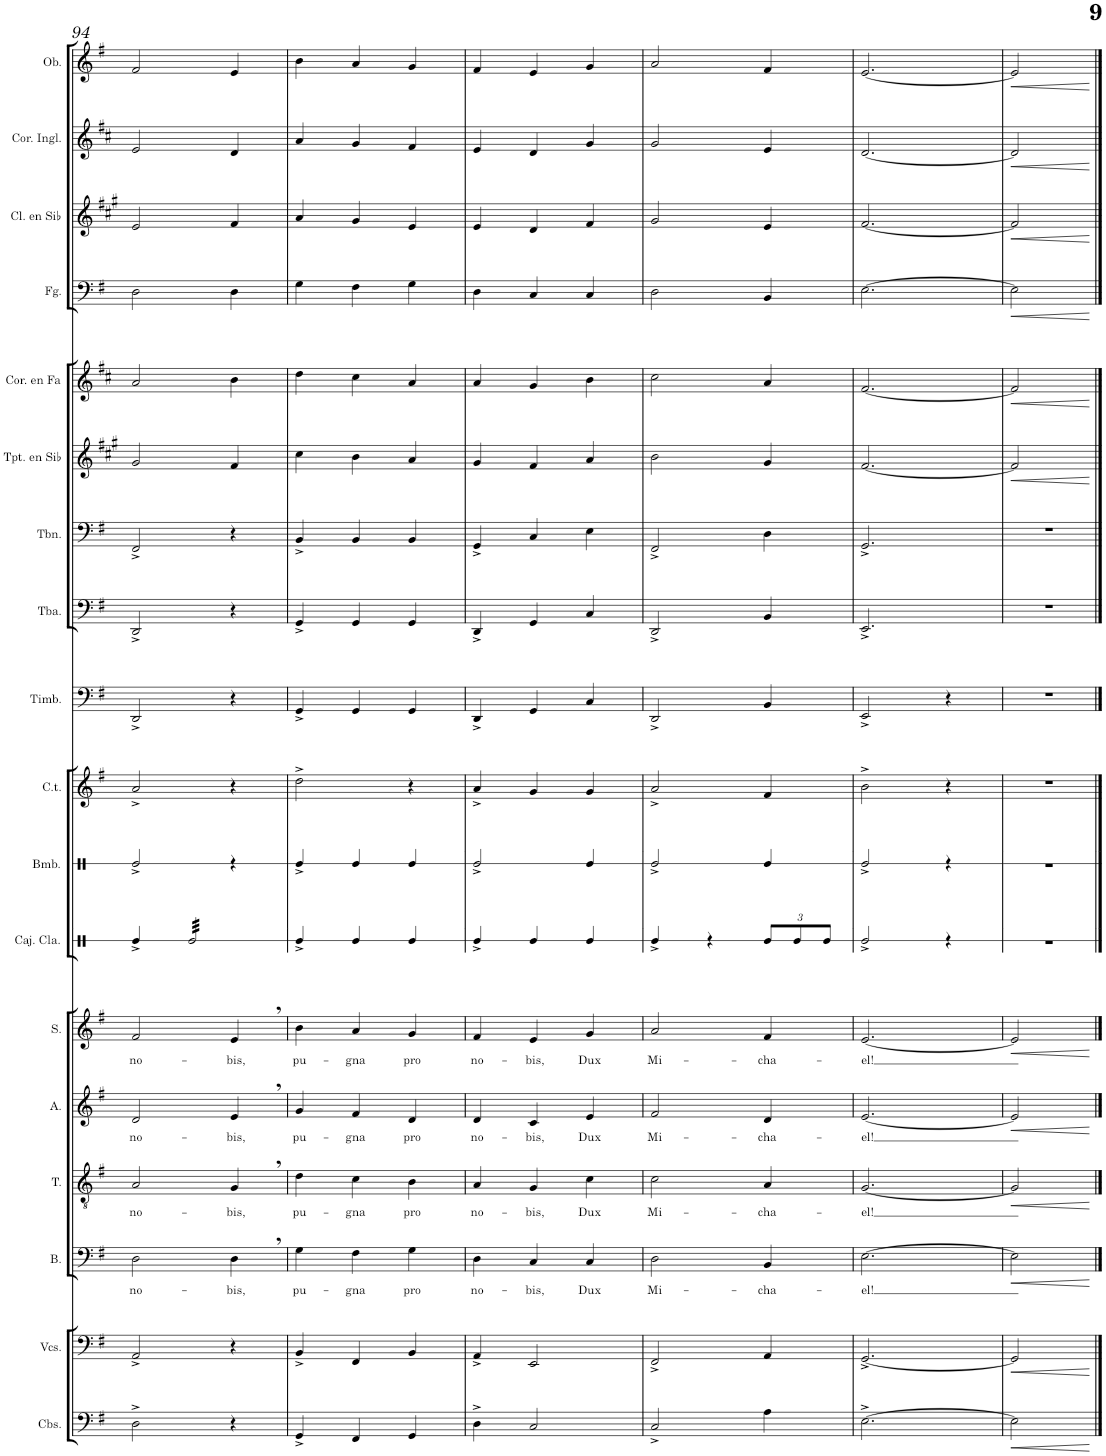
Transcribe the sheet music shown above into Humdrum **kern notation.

**kern	**dynam	**kern	**dynam	**kern	**text	**dynam	**kern	**text	**dynam	**kern	**text	**dynam	**kern	**text	**dynam	**kern	**kern	**kern	**kern	**kern	**kern	**kern	**dynam	**kern	**dynam	**kern	**dynam	**kern	**dynam	**kern	**dynam	**kern	**dynam
*part18	*part18	*part17	*part17	*part16	*part16	*part16	*part15	*part15	*part15	*part14	*part14	*part14	*part13	*part13	*part13	*part12	*part11	*part10	*part9	*part8	*part7	*part6	*part6	*part5	*part5	*part4	*part4	*part3	*part3	*part2	*part2	*part1	*part1
*staff18	*staff18	*staff17	*staff17	*staff16	*staff16	*staff16	*staff15	*staff15	*staff15	*staff14	*staff14	*staff14	*staff13	*staff13	*staff13	*staff12	*staff11	*staff10	*staff9	*staff8	*staff7	*staff6	*staff6	*staff5	*staff5	*staff4	*staff4	*staff3	*staff3	*staff2	*staff2	*staff1	*staff1
*I"Contrabajos	*	*I"Violonchelos	*	*I"Bajo	*	*	*I"Tenor	*	*	*I"Alto	*	*	*I"Soprano	*	*	*I"Caja clara	*I"Bombo	*I"Campanas tubulares	*I"Timbales	*I"Tuba	*I"Trombón	*I"Trompeta en Sib	*	*I"Corno en Fa	*	*I"Fagot	*	*I"Clarinete en Sib	*	*I"Corno inglés	*	*I"Oboe	*
*I'Cbs.	*	*I'Vcs.	*	*I'B.	*	*	*I'T.	*	*	*I'A.	*	*	*I'S.	*	*	*I'Caj. Cla.	*I'Bmb.	*I'C.t.	*I'Timb.	*I'Tba.	*I'Tbn.	*I'Tpt. en Sib	*	*I'Cor. en Fa	*	*I'Fg.	*	*I'Cl. en Sib	*	*I'Cor. Ingl.	*	*I'Ob.	*
!!LO:PB:g=z
*clefF4	*	*clefF4	*	*clefF4	*	*	*clefGv2	*	*	*clefG2	*	*	*clefG2	*	*	*clefX	*clefX	*clefG2	*clefF4	*clefF4	*clefF4	*clefG2	*	*clefG2	*	*clefF4	*	*clefG2	*	*clefG2	*	*clefG2	*
*Trd7c12	*	*	*	*	*	*	*	*	*	*	*	*	*	*	*	*	*	*	*	*	*	*Trd1c2	*	*Trd4c7	*	*	*	*Trd1c2	*	*Trd4c7	*	*	*
*k[f#]	*	*k[f#]	*	*k[f#]	*	*	*k[f#]	*	*	*k[f#]	*	*	*k[f#]	*	*	*k[]	*k[]	*k[f#]	*k[f#]	*k[f#]	*k[f#]	*k[f#c#g#]	*	*k[f#c#]	*	*k[f#]	*	*k[f#c#g#]	*	*k[f#c#]	*	*k[f#]	*
*M3/4	*	*M3/4	*	*M3/4	*	*	*M3/4	*	*	*M3/4	*	*	*M3/4	*	*	*M3/4	*M3/4	*M3/4	*M3/4	*M3/4	*M3/4	*M3/4	*	*M3/4	*	*M3/4	*	*M3/4	*	*M3/4	*	*M3/4	*
=94	=94	=94	=94	=94	=94	=94	=94	=94	=94	=94	=94	=94	=94	=94	=94	=94	=94	=94	=94	=94	=94	=94	=94	=94	=94	=94	=94	=94	=94	=94	=94	=94	=94
!	!	!	!	!	!LO:LY:b	!	!	!LO:LY:b	!	!	!LO:LY:b	!	!	!LO:LY:b	!	!	!	!	!	!	!	!	!	!	!	!	!	!	!	!	!	!	!
2D^\	.	2AA^/	.	2D\	no-	.	2A/	no-	.	2d/	no-	.	2f#/	no-	.	4Re^/	2Re^/	2a^/	2DD^/	2DD^/	2FF#^/	2g#/	.	2a/	.	2D\	.	2e/	.	2e/	.	2f#/	.
*	*	*	*	*	*	*	*	*	*	*	*	*	*	*	*	*tremolo	*	*	*	*	*	*	*	*	*	*	*	*	*	*	*	*	*
.	.	.	.	.	.	.	.	.	.	.	.	.	.	.	.	32Re/LLL	.	.	.	.	.	.	.	.	.	.	.	.	.	.	.	.	.
.	.	.	.	.	.	.	.	.	.	.	.	.	.	.	.	32Re/	.	.	.	.	.	.	.	.	.	.	.	.	.	.	.	.	.
.	.	.	.	.	.	.	.	.	.	.	.	.	.	.	.	32Re/	.	.	.	.	.	.	.	.	.	.	.	.	.	.	.	.	.
.	.	.	.	.	.	.	.	.	.	.	.	.	.	.	.	32Re/	.	.	.	.	.	.	.	.	.	.	.	.	.	.	.	.	.
.	.	.	.	.	.	.	.	.	.	.	.	.	.	.	.	32Re/	.	.	.	.	.	.	.	.	.	.	.	.	.	.	.	.	.
.	.	.	.	.	.	.	.	.	.	.	.	.	.	.	.	32Re/	.	.	.	.	.	.	.	.	.	.	.	.	.	.	.	.	.
.	.	.	.	.	.	.	.	.	.	.	.	.	.	.	.	32Re/	.	.	.	.	.	.	.	.	.	.	.	.	.	.	.	.	.
.	.	.	.	.	.	.	.	.	.	.	.	.	.	.	.	32Re/	.	.	.	.	.	.	.	.	.	.	.	.	.	.	.	.	.
!	!	!	!	!	!LO:LY:b	!	!	!LO:LY:b	!	!	!LO:LY:b	!	!	!LO:LY:b	!	!	!	!	!	!	!	!	!	!	!	!	!	!	!	!	!	!	!
4r	.	4r	.	4D,\	-bis,	.	4G,/	-bis,	.	4e,/	-bis,	.	4e,/	-bis,	.	32Re/	4r	4r	4r	4r	4r	4f#/	.	4b\	.	4D\	.	4f#/	.	4d/	.	4e/	.
.	.	.	.	.	.	.	.	.	.	.	.	.	.	.	.	32Re/	.	.	.	.	.	.	.	.	.	.	.	.	.	.	.	.	.
.	.	.	.	.	.	.	.	.	.	.	.	.	.	.	.	32Re/	.	.	.	.	.	.	.	.	.	.	.	.	.	.	.	.	.
.	.	.	.	.	.	.	.	.	.	.	.	.	.	.	.	32Re/	.	.	.	.	.	.	.	.	.	.	.	.	.	.	.	.	.
.	.	.	.	.	.	.	.	.	.	.	.	.	.	.	.	32Re/	.	.	.	.	.	.	.	.	.	.	.	.	.	.	.	.	.
.	.	.	.	.	.	.	.	.	.	.	.	.	.	.	.	32Re/	.	.	.	.	.	.	.	.	.	.	.	.	.	.	.	.	.
.	.	.	.	.	.	.	.	.	.	.	.	.	.	.	.	32Re/	.	.	.	.	.	.	.	.	.	.	.	.	.	.	.	.	.
.	.	.	.	.	.	.	.	.	.	.	.	.	.	.	.	32Re/JJJ	.	.	.	.	.	.	.	.	.	.	.	.	.	.	.	.	.
*	*	*	*	*	*	*	*	*	*	*	*	*	*	*	*	*Xtremolo	*	*	*	*	*	*	*	*	*	*	*	*	*	*	*	*	*
=95	=95	=95	=95	=95	=95	=95	=95	=95	=95	=95	=95	=95	=95	=95	=95	=95	=95	=95	=95	=95	=95	=95	=95	=95	=95	=95	=95	=95	=95	=95	=95	=95	=95
!	!	!	!	!	!LO:LY:b	!	!	!LO:LY:b	!	!	!LO:LY:b	!	!	!LO:LY:b	!	!	!	!	!	!	!	!	!	!	!	!	!	!	!	!	!	!	!
4GG^/	.	4BB^/	.	4G\	pu-	.	4d\	pu-	.	4g/	pu-	.	4b\	pu-	.	4Re^/	4Re^/	2dd^\	4GG^/	4GG^/	4BB^/	4cc#\	.	4dd\	.	4G\	.	4a/	.	4a/	.	4b\	.
!	!	!	!	!	!LO:LY:b	!	!	!LO:LY:b	!	!	!LO:LY:b	!	!	!LO:LY:b	!	!	!	!	!	!	!	!	!	!	!	!	!	!	!	!	!	!	!
4FF#/	.	4FF#/	.	4F#\	-gna	.	4c\	-gna	.	4f#/	-gna	.	4a/	-gna	.	4Re/	4Re/	.	4GG/	4GG/	4BB/	4b\	.	4cc#\	.	4F#\	.	4g#/	.	4g/	.	4a/	.
!	!	!	!	!	!LO:LY:b	!	!	!LO:LY:b	!	!	!LO:LY:b	!	!	!LO:LY:b	!	!	!	!	!	!	!	!	!	!	!	!	!	!	!	!	!	!	!
4GG/	.	4BB/	.	4G\	pro	.	4B\	pro	.	4d/	pro	.	4g/	pro	.	4Re/	4Re/	4r	4GG/	4GG/	4BB/	4a/	.	4a/	.	4G\	.	4e/	.	4f#/	.	4g/	.
=96	=96	=96	=96	=96	=96	=96	=96	=96	=96	=96	=96	=96	=96	=96	=96	=96	=96	=96	=96	=96	=96	=96	=96	=96	=96	=96	=96	=96	=96	=96	=96	=96	=96
!	!	!	!	!	!LO:LY:b	!	!	!LO:LY:b	!	!	!LO:LY:b	!	!	!LO:LY:b	!	!	!	!	!	!	!	!	!	!	!	!	!	!	!	!	!	!	!
4D^\	.	4AA^/	.	4D\	no-	.	4A/	no-	.	4d/	no-	.	4f#/	no-	.	4Re^/	2Re^/	4a^/	4DD^/	4DD^/	4GG^/	4g#/	.	4a/	.	4D\	.	4e/	.	4e/	.	4f#/	.
!	!	!	!	!	!LO:LY:b	!	!	!LO:LY:b	!	!	!LO:LY:b	!	!	!LO:LY:b	!	!	!	!	!	!	!	!	!	!	!	!	!	!	!	!	!	!	!
2C/	.	2EE/	.	4C/	-bis,	.	4G/	-bis,	.	4c/	-bis,	.	4e/	-bis,	.	4Re/	.	4g/	4GG/	4GG/	4C/	4f#/	.	4g/	.	4C/	.	4d/	.	4d/	.	4e/	.
!	!	!	!	!	!LO:LY:b	!	!	!LO:LY:b	!	!	!LO:LY:b	!	!	!LO:LY:b	!	!	!	!	!	!	!	!	!	!	!	!	!	!	!	!	!	!	!
.	.	.	.	4C/	Dux	.	4c\	Dux	.	4e/	Dux	.	4g/	Dux	.	4Re/	4Re/	4g/	4C/	4C/	4E\	4a/	.	4b\	.	4C/	.	4f#/	.	4g/	.	4g/	.
=97	=97	=97	=97	=97	=97	=97	=97	=97	=97	=97	=97	=97	=97	=97	=97	=97	=97	=97	=97	=97	=97	=97	=97	=97	=97	=97	=97	=97	=97	=97	=97	=97	=97
!	!	!	!	!	!LO:LY:b	!	!	!LO:LY:b	!	!	!LO:LY:b	!	!	!LO:LY:b	!	!	!	!	!	!	!	!	!	!	!	!	!	!	!	!	!	!	!
2C^/	.	2FF#^/	.	2D\	Mi-	.	2c\	Mi-	.	2f#/	Mi-	.	2a/	Mi-	.	4Re^/	2Re^/	2a^/	2DD^/	2DD^/	2FF#^/	2b\	.	2cc#\	.	2D\	.	2g#/	.	2g/	.	2a/	.
.	.	.	.	.	.	.	.	.	.	.	.	.	.	.	.	4r	.	.	.	.	.	.	.	.	.	.	.	.	.	.	.	.	.
!	!	!	!	!	!LO:LY:b	!	!	!LO:LY:b	!	!	!LO:LY:b	!	!	!LO:LY:b	!	!	!	!	!	!	!	!	!	!	!	!	!	!	!	!	!	!	!
*	*	*	*	*	*	*	*	*	*	*	*	*	*	*	*	*Xbrackettup	*	*	*	*	*	*	*	*	*	*	*	*	*	*	*	*	*
4A\	.	4AA/	.	4BB/	-cha-	.	4A/	-cha-	.	4d/	-cha-	.	4f#/	-cha-	.	12Re/L	4Re/	4f#/	4BB/	4BB/	4D\	4g#/	.	4a/	.	4BB/	.	4e/	.	4e/	.	4f#/	.
.	.	.	.	.	.	.	.	.	.	.	.	.	.	.	.	12Re/	.	.	.	.	.	.	.	.	.	.	.	.	.	.	.	.	.
.	.	.	.	.	.	.	.	.	.	.	.	.	.	.	.	12Re/J	.	.	.	.	.	.	.	.	.	.	.	.	.	.	.	.	.
=98	=98	=98	=98	=98	=98	=98	=98	=98	=98	=98	=98	=98	=98	=98	=98	=98	=98	=98	=98	=98	=98	=98	=98	=98	=98	=98	=98	=98	=98	=98	=98	=98	=98
!	!	!	!	!	!LO:LY:b	!	!	!LO:LY:b	!	!	!LO:LY:b	!	!	!LO:LY:b	!	!	!	!	!	!	!	!	!	!	!	!	!	!	!	!	!	!	!
[2.E^\	.	[2.GG^/	.	[2.E\	-el!	.	[2.G/	-el!	.	[2.e/	-el!	.	[2.e/	-el!	.	2Re^/	2Re^/	2b^\	2EE^/	2.EE^/	2.GG^/	[2.f#/	.	[2.f#/	.	[2.E\	.	[2.f#/	.	[2.d/	.	[2.e/	.
.	.	.	.	.	.	.	.	.	.	.	.	.	.	.	.	4r	4r	4r	4r	.	.	.	.	.	.	.	.	.	.	.	.	.	.
=99	=99	=99	=99	=99	=99	=99	=99	=99	=99	=99	=99	=99	=99	=99	=99	=99	=99	=99	=99	=99	=99	=99	=99	=99	=99	=99	=99	=99	=99	=99	=99	=99	=99
!	!LO:HP:b	!	!LO:HP:b	!	!	!LO:HP:b	!	!	!LO:HP:b	!	!	!LO:HP:b	!	!	!LO:HP:b	!	!	!	!	!	!	!	!LO:HP:b	!	!LO:HP:b	!	!LO:HP:b	!	!LO:HP:b	!	!LO:HP:b	!	!LO:HP:b
2E\]	<	2GG/]	<	2E\]	.	<	2G/]	.	<	2e/]	.	<	2e/]	.	<	2.r	2.r	2.r	2.r	2.r	2.r	2f#/]	<	2f#/]	<	2E\]	<	2f#/]	<	2d/]	<	2e/]	<
4ryy	[	4ryy	[	4ryy	.	[	4ryy	.	[	4ryy	.	[	4ryy	.	[	.	.	.	.	.	.	4ryy	[	4ryy	[	4ryy	[	4ryy	[	4ryy	[	4ryy	[
==	==	==	==	==	==	==	==	==	==	==	==	==	==	==	==	==	==	==	==	==	==	==	==	==	==	==	==	==	==	==	==	==	==
*-	*-	*-	*-	*-	*-	*-	*-	*-	*-	*-	*-	*-	*-	*-	*-	*-	*-	*-	*-	*-	*-	*-	*-	*-	*-	*-	*-	*-	*-	*-	*-	*-	*-
